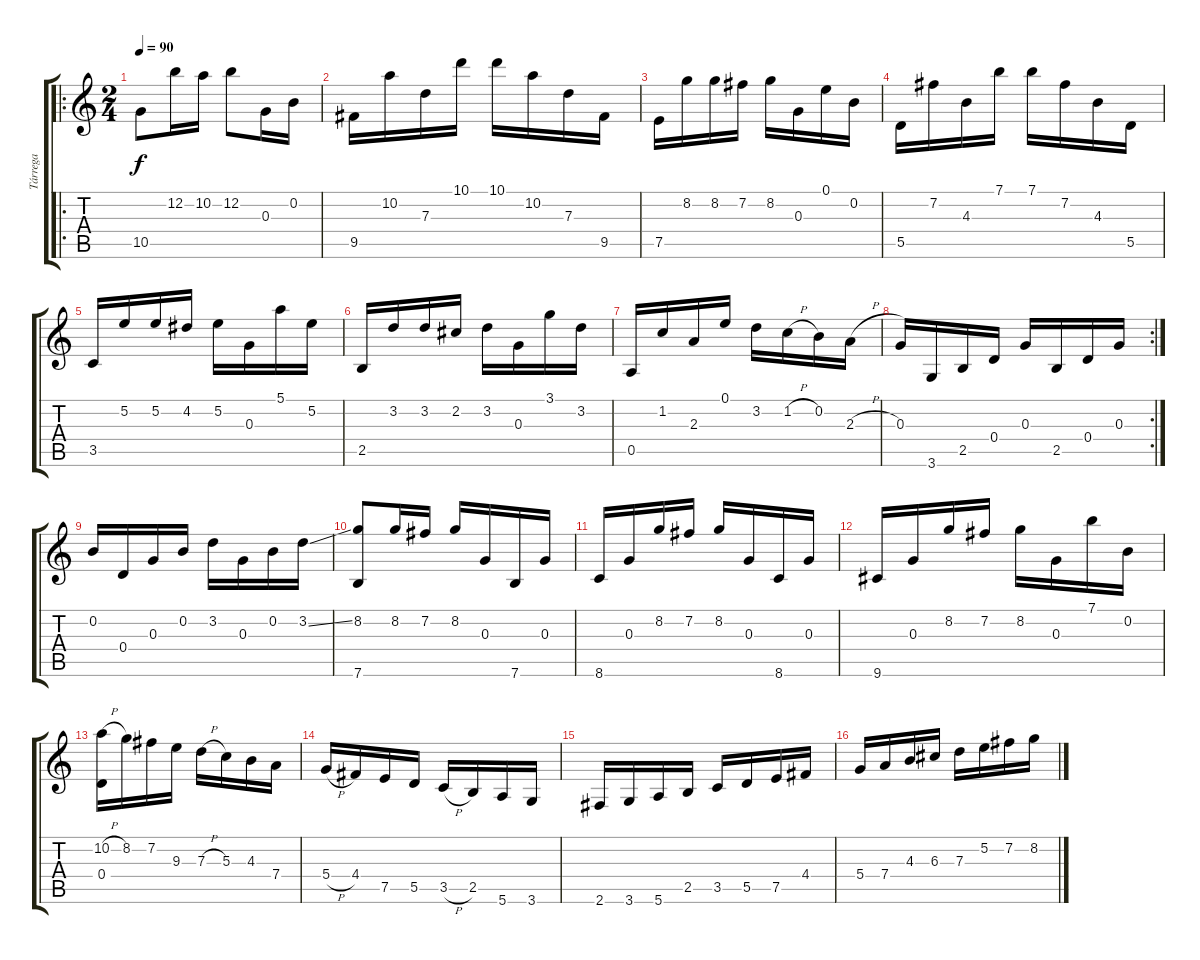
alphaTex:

\track ("Tárrega" "Tárrega") {instrument acousticguitarsteel}
\staff {score tabs}
\tuning (E4 B3 G3 D3 A2 E2) {hide}
\ro
\ts (2 4)
\tempo 90
\clef g2
\ks c
10.5.8{dy f instrument acousticguitarsteel} 12.2.16 10.2.16 12.2.8 0.3.16 0.2.16 |
9.5.16 10.2.16 7.3.16 10.1.16 10.1.16 10.2.16 7.3.16 9.5.16 |
7.5.16 8.2.16 8.2.16 7.2.16 8.2.16 0.3.16 0.1.16 0.2.16 |
5.5.16 7.2.16 4.3.16 7.1.16 7.1.16 7.2.16 4.3.16 5.5.16 |
3.5.16 5.2.16 5.2.16 4.2.16 5.2.16 0.3.16 5.1.16 5.2.16 |
2.5.16 3.2.16 3.2.16 2.2.16 3.2.16 0.3.16 3.1.16 3.2.16 |
0.5.16 1.2.16 2.3.16 0.1.16 3.2.16 1.2{h}.16 0.2.16 2.3{h}.16 |
\rc 2
0.3.16 3.6.16 2.5.16 0.4.16 0.3.16 2.5.16 0.4.16 0.3.16 |
0.2.16 0.4.16 0.3.16 0.2.16 3.2.16 0.3.16 0.2.16 3.2{ss}.16 |
(8.2 7.6).8 8.2.16 7.2.16 8.2.16 0.3.16 7.6.16 0.3.16 |
8.6.16 0.3.16 8.2.16 7.2.16 8.2.16 0.3.16 8.6.16 0.3.16 |
9.6.16 0.3.16 8.2.16 7.2.16 8.2.16 0.3.16 7.1.16 0.2.16 |
(10.2{h} 0.4).16 8.2.16 7.2.16 9.3.16 7.3{h}.16 5.3.16 4.3.16 7.4.16 |
5.4{h}.16 4.4.16 7.5.16 5.5.16 3.5{h}.16 2.5.16 5.6.16 3.6.16 |
2.6.16 3.6.16 5.6.16 2.5.16 3.5.16 5.5.16 7.5.16 4.4.16 |
5.4.16 7.4.16 4.3.16 6.3.16 7.3.16 5.2.16 7.2.16 8.2.16
